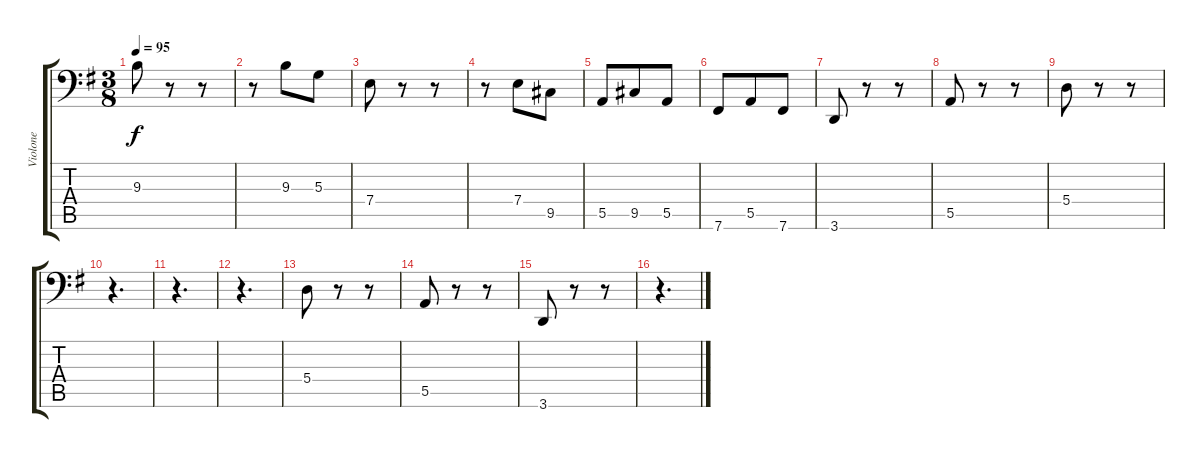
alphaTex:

\track ("Violone" "Violone") {instrument contrabass}
\staff {score tabs}
\tuning (C3 G2 D2 A1 E1 B0) {hide}
\ts (3 8)
\tempo 95
\clef f4
\ks g
9.3.8{dy f} r.8 r.8 |
r.8 9.3.8{beam merge} 5.3.8 |
7.4.8 r.8 r.8 |
r.8 7.4.8{beam merge} 9.5.8 |
5.5.8 9.5.8 5.5.8 |
7.6.8 5.5.8 7.6.8 |
3.6.8 r.8 r.8 |
5.5.8 r.8 r.8 |
5.4.8 r.8 r.8 |
r.4{d} |
r.4{d} |
r.4{d} |
5.4.8 r.8 r.8 |
5.5.8 r.8 r.8 |
3.6.8 r.8 r.8 |
r.4{d}
